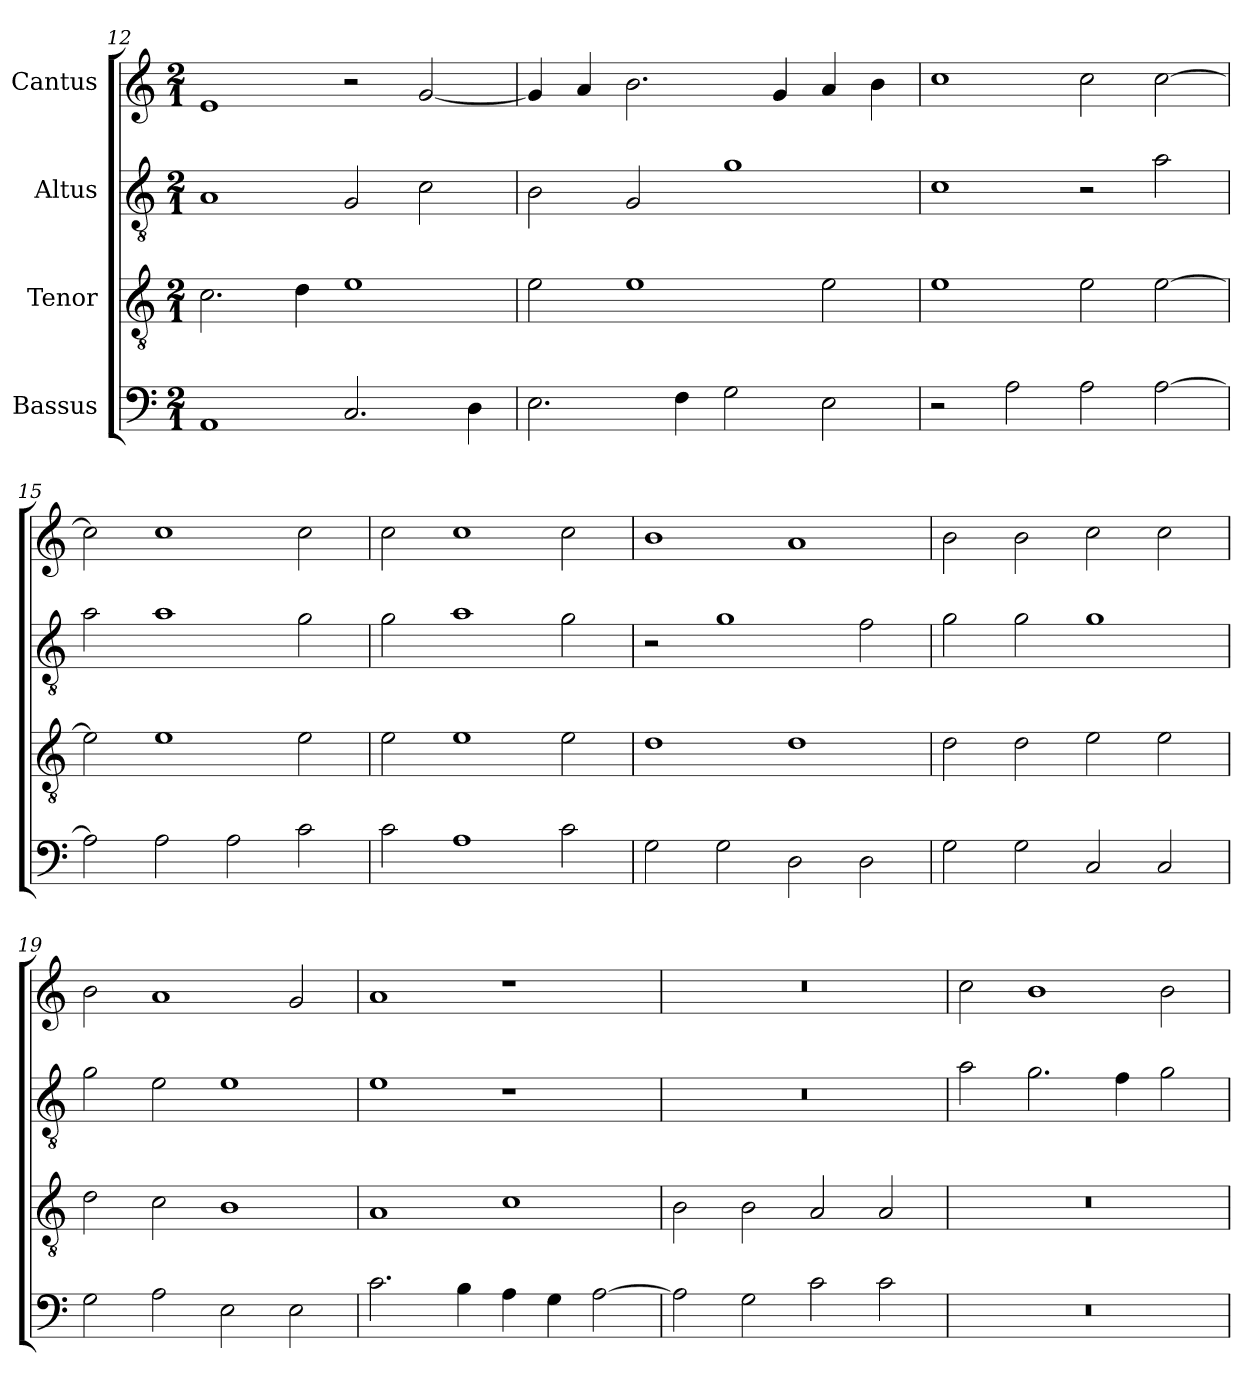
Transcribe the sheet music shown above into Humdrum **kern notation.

**kern	**kern	**kern	**kern
*part4	*part3	*part2	*part1
*staff4	*staff3	*staff2	*staff1
*I"Bassus	*I"Tenor	*I"Altus	*I"Cantus
*clefF4	*clefGv2	*clefGv2	*clefG2
*	*ITrd7c12	*ITrd7c12	*
*k[]	*k[]	*k[]	*k[]
*C:	*C:	*C:	*C:
*M2/1	*M2/1	*M2/1	*M2/1
=12	=12	=12	=12
1AAi	2.Ci\	1AAi	1ei
.	4Di\	.	.
2.Ci/	1Ei	2GGi/	2r
.	.	2Ci\	[<2gi/
4Di\	.	.	.
=13	=13	=13	=13
2.Ei\	2Ei\	2BBi\	4gi/]
.	.	.	4ai/
.	1Ei	2GGi/	2.bi\
4Fi\	.	.	.
2Gi\	.	1Gi	.
.	.	.	4gi/
2Ei\	2Ei\	.	4ai/
.	.	.	4bi\
=14	=14	=14	=14
2r	1Ei	1Ci	1cci
2Ai\	.	.	.
2Ai\	2Ei\	2r	2cci\
[>2Ai\	[>2Ei\	2Ai\	[>2cci\
=15	=15	=15	=15
2Ai\]	2Ei\]	2Ai\	2cci\]
2Ai\	1Ei	1Ai	1cci
2Ai\	.	.	.
2ci\	2Ei\	2Gi\	2cci\
!!LO:LB:g=z
=16	=16	=16	=16
2ci\	2Ei\	2Gi\	2cci\
1Ai	1Ei	1Ai	1cci
2ci\	2Ei\	2Gi\	2cci\
=17	=17	=17	=17
2Gi\	1Di	2r	1bi
2Gi\	.	1Gi	.
2Di\	1Di	.	1ai
2Di\	.	2Fi\	.
=18	=18	=18	=18
2Gi\	2Di\	2Gi\	2bi\
2Gi\	2Di\	2Gi\	2bi\
2Ci/	2Ei\	1Gi	2cci\
2Ci/	2Ei\	.	2cci\
=19	=19	=19	=19
2Gi\	2Di\	2Gi\	2bi\
2Ai\	2Ci\	2Ei\	1ai
2Ei\	1BBi	1Ei	.
2Ei\	.	.	2gi/
=20	=20	=20	=20
2.ci\	1AAi	1Ei	1ai
4Bi\	.	.	.
4Ai\	1Ci	1r	1r
4Gi\	.	.	.
[>2Ai\	.	.	.
!!LO:LB:g=z
=21	=21	=21	=21
!	!	!LO:N:vis=1	!LO:N:vis=1
2Ai\]	2BBi\	0r	0r
2Gi\	2BBi\	.	.
2ci\	2AAi/	.	.
2ci\	2AAi/	.	.
=22	=22	=22	=22
!LO:N:vis=1	!LO:N:vis=1	!	!
0r	0r	2Ai\	2cci\
.	.	2.Gi\	1bi
.	.	4Fi\	.
.	.	2Gi\	2bi\
=	=	=	=
*-	*-	*-	*-
